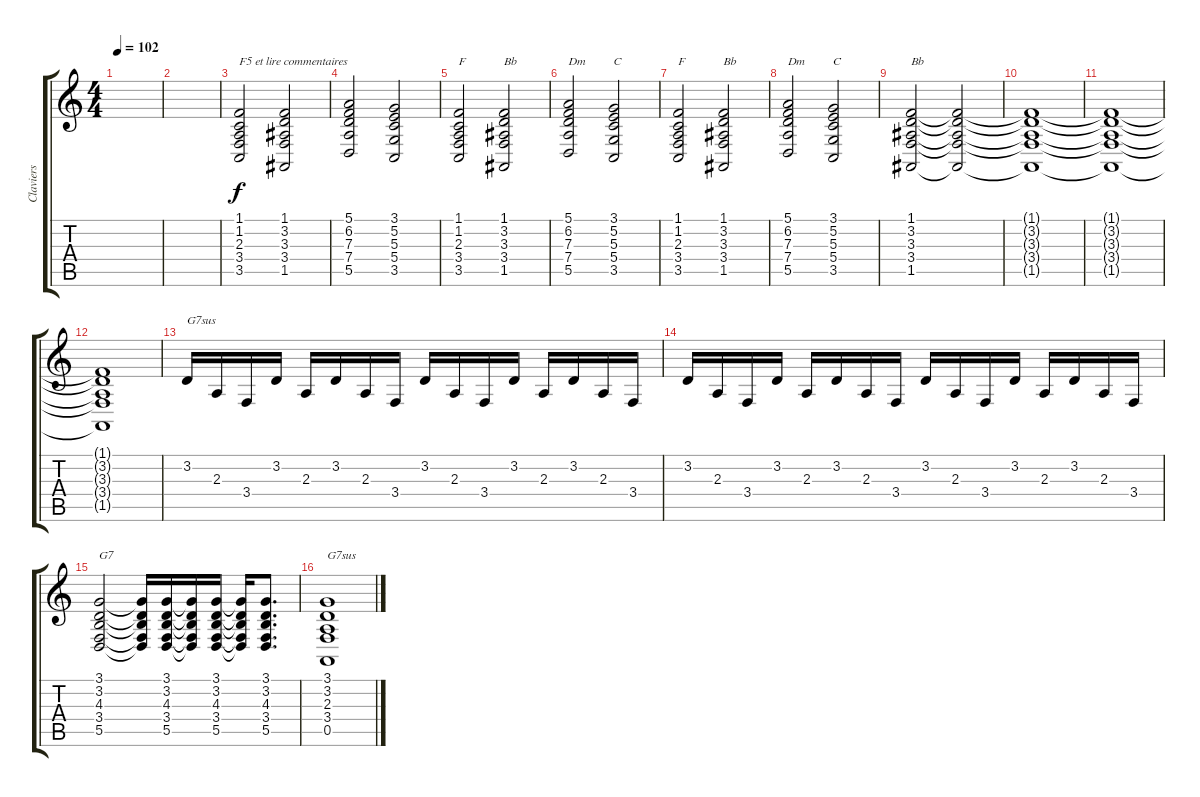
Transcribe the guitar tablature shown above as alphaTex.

\track ("Claviers" "Claviers") {instrument electricgrandpiano}
\staff {score tabs}
\tuning (E4 B3 G3 D3 A2 E2) {hide}
\ts (4 4)
\tempo 102
\clef g2
\ks c
|
|
(1.1 1.2 2.3 3.4 3.5).2{txt "F5 et lire commentaires" volume 7 instrument violin} (1.1 3.2 3.3 3.4 1.5).2 |
(5.1 6.2 7.3 7.4 5.5).2 (3.1 5.2 5.3 5.4 3.5).2 |
(1.1 1.2 2.3 3.4 3.5).2{txt "F"} (1.1 3.2 3.3 3.4 1.5).2{txt "Bb"} |
(5.1 6.2 7.3 7.4 5.5).2{txt "Dm"} (3.1 5.2 5.3 5.4 3.5).2{txt "C"} |
(1.1 1.2 2.3 3.4 3.5).2{txt "F"} (1.1 3.2 3.3 3.4 1.5).2{txt "Bb"} |
(5.1 6.2 7.3 7.4 5.5).2{txt "Dm"} (3.1 5.2 5.3 5.4 3.5).2{txt "C"} |
(1.1 3.2 3.3 3.4 1.5).2{txt "Bb"} (1.1{t} 3.2{t} 3.3{t} 3.4{t} 1.5{t}).2{volume 0} |
(1.1{t} 3.2{t} 3.3{t} 3.4{t} 1.5{t}).1 |
(1.1{t} 3.2{t} 3.3{t} 3.4{t} 1.5{t}).1 |
(1.1{t} 3.2{t} 3.3{t} 3.4{t} 1.5{t}).1 |
3.2.16{txt "G7sus" volume 13 instrument clavinet} 2.3.16 3.4.16 3.2.16 2.3.16 3.2.16 2.3.16 3.4.16 3.2.16 2.3.16 3.4.16 3.2.16 2.3.16 3.2.16 2.3.16 3.4.16 |
3.2.16 2.3.16 3.4.16 3.2.16 2.3.16 3.2.16 2.3.16 3.4.16 3.2.16 2.3.16 3.4.16 3.2.16 2.3.16 3.2.16 2.3.16 3.4.16 |
(3.1 3.2 4.3 3.4 5.5).2{txt "G7" instrument electricgrandpiano} (3.1{t} 3.2{t} 4.3{t} 3.4{t} 5.5{t}).16 (3.1 3.2 4.3 3.4 5.5).16 (3.1{t} 3.2{t} 4.3{t} 3.4{t} 5.5{t}).16 (3.1 3.2 4.3 3.4 5.5).16 (3.1{t} 3.2{t} 4.3{t} 3.4{t} 5.5{t}).16 (3.1 3.2 4.3 3.4 5.5).8{d} |
(3.1 3.2 2.3 3.4 0.5).1{txt "G7sus"}
